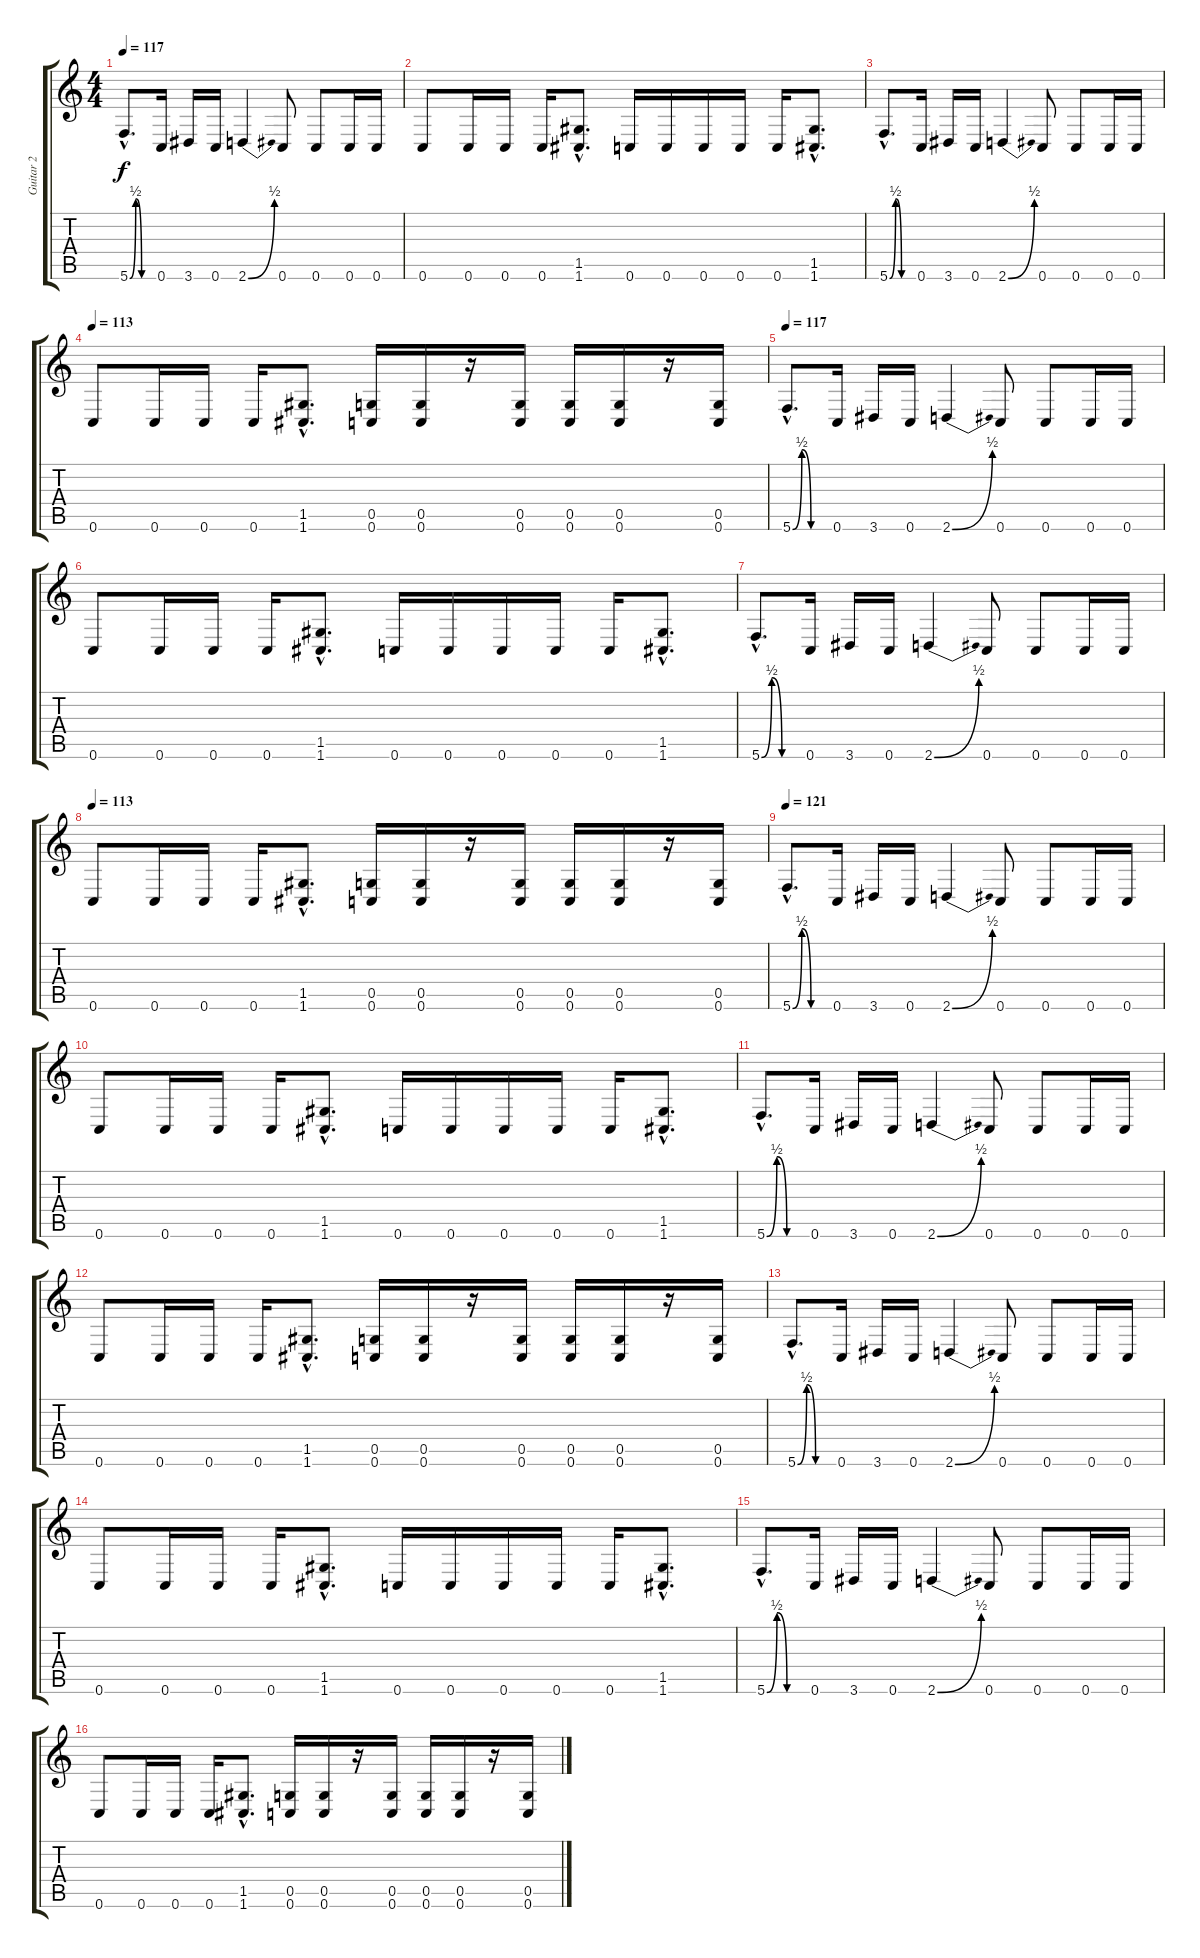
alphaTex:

\track ("Guitar 2" "Guitar 2") {instrument distortionguitar}
\staff {score tabs}
\tuning (D4 A3 F3 C3 G2 C2) {hide}
\ts (4 4)
\tempo 118
\tempo 117
\clef g2
\ks c
5.6{be (custom 0 0 15 2 30 0 45 0 60 0) hac}.8{d dy f} 0.6.16 3.6.16 0.6.16 2.6{be (bend 0 0 60 2)}.4 0.6.8 0.6.8 0.6.16 0.6.16 |
0.6.8 0.6.16 0.6.16 0.6.16 (1.5{hac} 1.6{hac}).8{d} 0.6.16 0.6.16 0.6.16 0.6.16 0.6.16 (1.5{hac} 1.6{hac}).8{d} |
5.6{be (custom 0 0 15 2 30 0 45 0 60 0) hac}.8{d} 0.6.16 3.6.16 0.6.16 2.6{be (bend 0 0 60 2)}.4 0.6.8 0.6.8 0.6.16 0.6.16 |
\tempo 113
0.6.8 0.6.16 0.6.16 0.6.16 (1.5{hac} 1.6{hac}).8{d} (0.5 0.6).16 (0.5 0.6).16 r.16 (0.5 0.6).16 (0.5 0.6).16 (0.5 0.6).16 r.16 (0.5 0.6).16 |
\tempo 117
5.6{be (custom 0 0 15 2 30 0 45 0 60 0) hac}.8{d} 0.6.16 3.6.16 0.6.16 2.6{be (bend 0 0 60 2)}.4 0.6.8 0.6.8 0.6.16 0.6.16 |
0.6.8 0.6.16 0.6.16 0.6.16 (1.5{hac} 1.6{hac}).8{d} 0.6.16 0.6.16 0.6.16 0.6.16 0.6.16 (1.5{hac} 1.6{hac}).8{d} |
5.6{be (custom 0 0 15 2 30 0 45 0 60 0) hac}.8{d} 0.6.16 3.6.16 0.6.16 2.6{be (bend 0 0 60 2)}.4 0.6.8 0.6.8 0.6.16 0.6.16 |
\tempo 113
0.6.8 0.6.16 0.6.16 0.6.16 (1.5{hac} 1.6{hac}).8{d} (0.5 0.6).16 (0.5 0.6).16 r.16 (0.5 0.6).16 (0.5 0.6).16 (0.5 0.6).16 r.16 (0.5 0.6).16 |
\tempo 124
\tempo 121
5.6{be (custom 0 0 15 2 30 0 45 0 60 0) hac}.8{d} 0.6.16 3.6.16 0.6.16 2.6{be (bend 0 0 60 2)}.4 0.6.8 0.6.8 0.6.16 0.6.16 |
0.6.8 0.6.16 0.6.16 0.6.16 (1.5{hac} 1.6{hac}).8{d} 0.6.16 0.6.16 0.6.16 0.6.16 0.6.16 (1.5{hac} 1.6{hac}).8{d} |
5.6{be (custom 0 0 15 2 30 0 45 0 60 0) hac}.8{d} 0.6.16 3.6.16 0.6.16 2.6{be (bend 0 0 60 2)}.4 0.6.8 0.6.8 0.6.16 0.6.16 |
0.6.8 0.6.16 0.6.16 0.6.16 (1.5{hac} 1.6{hac}).8{d} (0.5 0.6).16 (0.5 0.6).16 r.16 (0.5 0.6).16 (0.5 0.6).16 (0.5 0.6).16 r.16 (0.5 0.6).16 |
5.6{be (custom 0 0 15 2 30 0 45 0 60 0) hac}.8{d} 0.6.16 3.6.16 0.6.16 2.6{be (bend 0 0 60 2)}.4 0.6.8 0.6.8 0.6.16 0.6.16 |
0.6.8 0.6.16 0.6.16 0.6.16 (1.5{hac} 1.6{hac}).8{d} 0.6.16 0.6.16 0.6.16 0.6.16 0.6.16 (1.5{hac} 1.6{hac}).8{d} |
5.6{be (custom 0 0 15 2 30 0 45 0 60 0) hac}.8{d} 0.6.16 3.6.16 0.6.16 2.6{be (bend 0 0 60 2)}.4 0.6.8 0.6.8 0.6.16 0.6.16 |
0.6.8 0.6.16 0.6.16 0.6.16 (1.5{hac} 1.6{hac}).8{d} (0.5 0.6).16 (0.5 0.6).16 r.16 (0.5 0.6).16 (0.5 0.6).16 (0.5 0.6).16 r.16 (0.5 0.6).16
